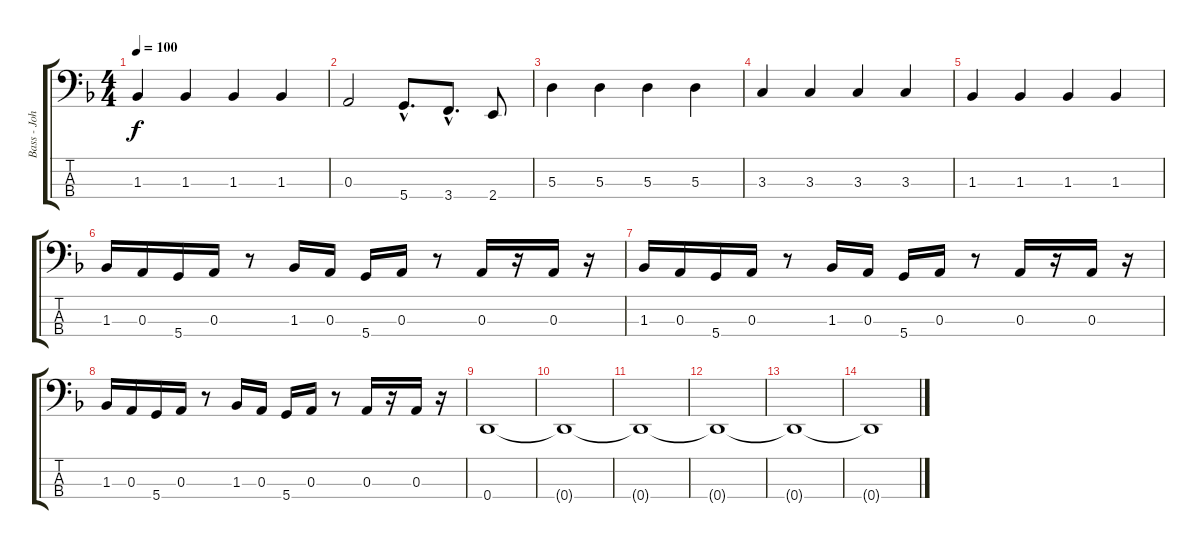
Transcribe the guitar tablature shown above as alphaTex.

\track ("Bass - John Middleton" "Bass - Joh") {instrument electricbasspick}
\staff {score tabs}
\tuning (G2 D2 A1 D1) {hide}
\ts (4 4)
\tempo 100
\clef f4
\ks f
1.3.4{dy f} 1.3.4 1.3.4 1.3.4 |
0.3.2 5.4{hac}.8{d} 3.4{hac}.8{d} 2.4.8 |
5.3.4 5.3.4 5.3.4 5.3.4 |
3.3.4 3.3.4 3.3.4 3.3.4 |
1.3.4 1.3.4 1.3.4 1.3.4 |
1.3.16 0.3.16 5.4.16 0.3.16 r.8 1.3.16 0.3.16 5.4.16 0.3.16 r.8 0.3.16 r.16 0.3.16 r.16 |
1.3.16 0.3.16 5.4.16 0.3.16 r.8 1.3.16 0.3.16 5.4.16 0.3.16 r.8 0.3.16 r.16 0.3.16 r.16 |
1.3.16 0.3.16 5.4.16 0.3.16 r.8 1.3.16 0.3.16 5.4.16 0.3.16 r.8 0.3.16 r.16 0.3.16 r.16 |
0.4.1 |
0.4{t}.1 |
0.4{t}.1 |
0.4{t}.1 |
0.4{t}.1 |
0.4{t}.1
